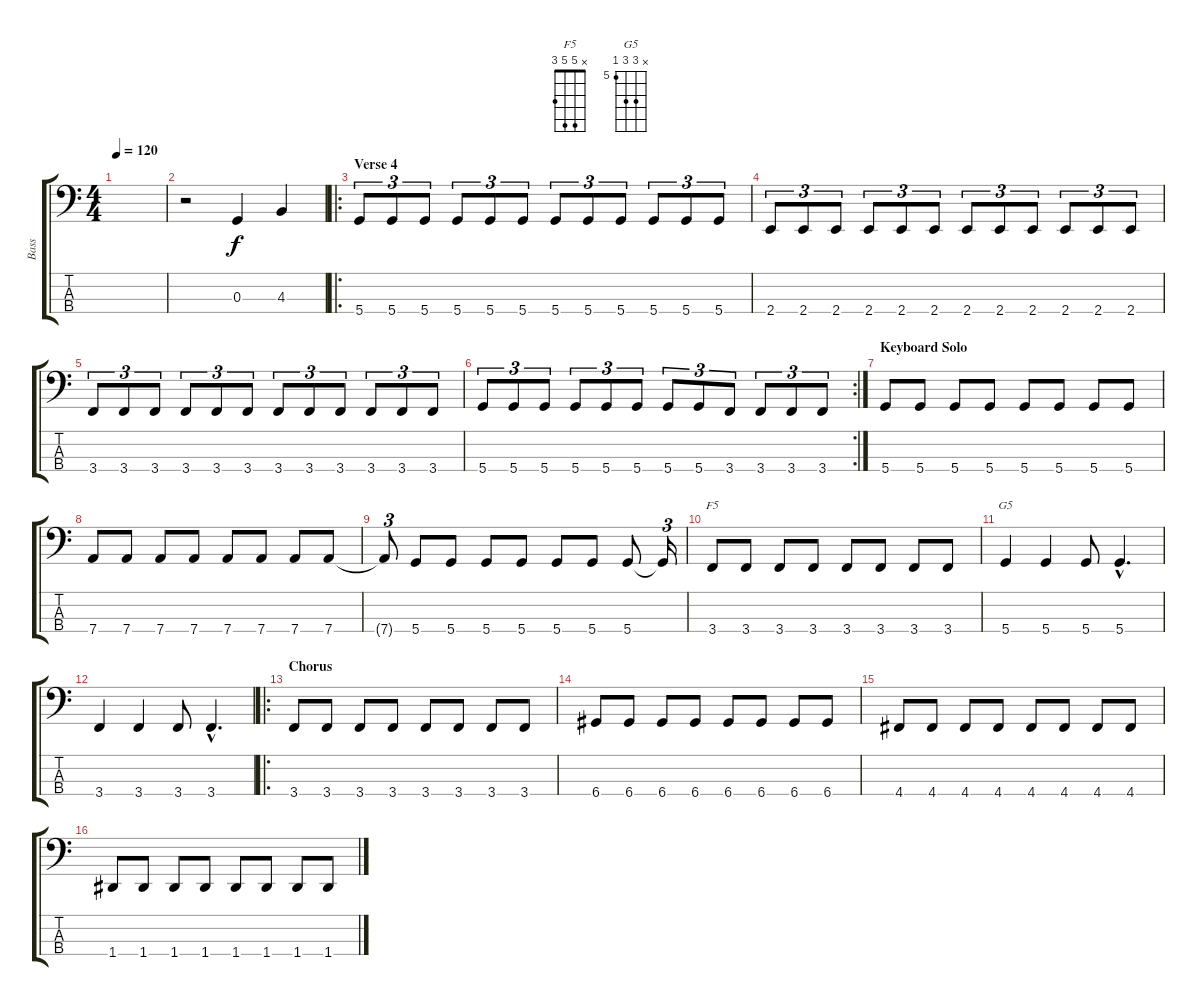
\track ("Bass" "Bass") {instrument electricbasspick}
\staff {score tabs}
\tuning (F2 C2 G1 D1) {hide}
\chord ("F5" x 5 5 3)
\chord ("G5" x 7 7 5) {firstfret 5}
\ts (4 4)
\tempo 120
\clef f4
\ks c
|
r.2 0.3.4 4.3.4 |
\ro
\section ("" "Verse 4")
5.4.8{tu (3 2)} 5.4.8{tu (3 2)} 5.4.8{tu (3 2)} 5.4.8{tu (3 2)} 5.4.8{tu (3 2)} 5.4.8{tu (3 2)} 5.4.8{tu (3 2)} 5.4.8{tu (3 2)} 5.4.8{tu (3 2)} 5.4.8{tu (3 2)} 5.4.8{tu (3 2)} 5.4.8{tu (3 2)} |
2.4.8{tu (3 2)} 2.4.8{tu (3 2)} 2.4.8{tu (3 2)} 2.4.8{tu (3 2)} 2.4.8{tu (3 2)} 2.4.8{tu (3 2)} 2.4.8{tu (3 2)} 2.4.8{tu (3 2)} 2.4.8{tu (3 2)} 2.4.8{tu (3 2)} 2.4.8{tu (3 2)} 2.4.8{tu (3 2)} |
3.4.8{tu (3 2)} 3.4.8{tu (3 2)} 3.4.8{tu (3 2)} 3.4.8{tu (3 2)} 3.4.8{tu (3 2)} 3.4.8{tu (3 2)} 3.4.8{tu (3 2)} 3.4.8{tu (3 2)} 3.4.8{tu (3 2)} 3.4.8{tu (3 2)} 3.4.8{tu (3 2)} 3.4.8{tu (3 2)} |
\rc 2
5.4.8{tu (3 2)} 5.4.8{tu (3 2)} 5.4.8{tu (3 2)} 5.4.8{tu (3 2)} 5.4.8{tu (3 2)} 5.4.8{tu (3 2)} 5.4.8{tu (3 2)} 5.4.8{tu (3 2)} 3.4.8{tu (3 2)} 3.4.8{tu (3 2)} 3.4.8{tu (3 2)} 3.4.8{tu (3 2)} |
\section ("" "Keyboard Solo")
5.4.8 5.4.8 5.4.8 5.4.8 5.4.8 5.4.8 5.4.8 5.4.8 |
7.4.8 7.4.8 7.4.8 7.4.8 7.4.8 7.4.8 7.4.8 7.4.8 |
7.4{t}.8{tu (3 2)} 5.4.8 5.4.8 5.4.8 5.4.8 5.4.8 5.4.8 5.4.8 5.4{t}.16{tu (3 2)} |
3.4.8{ch "F5"} 3.4.8 3.4.8 3.4.8 3.4.8 3.4.8 3.4.8 3.4.8 |
5.4.4{ch "G5"} 5.4.4 5.4.8 5.4{hac}.4{d} |
3.4.4 3.4.4 3.4.8 3.4{hac}.4{d} |
\ro
\section ("" "Chorus")
3.4.8 3.4.8 3.4.8 3.4.8 3.4.8 3.4.8 3.4.8 3.4.8 |
6.4.8 6.4.8 6.4.8 6.4.8 6.4.8 6.4.8 6.4.8 6.4.8 |
4.4.8 4.4.8 4.4.8 4.4.8 4.4.8 4.4.8 4.4.8 4.4.8 |
1.4.8 1.4.8 1.4.8 1.4.8 1.4.8 1.4.8 1.4.8 1.4.8
